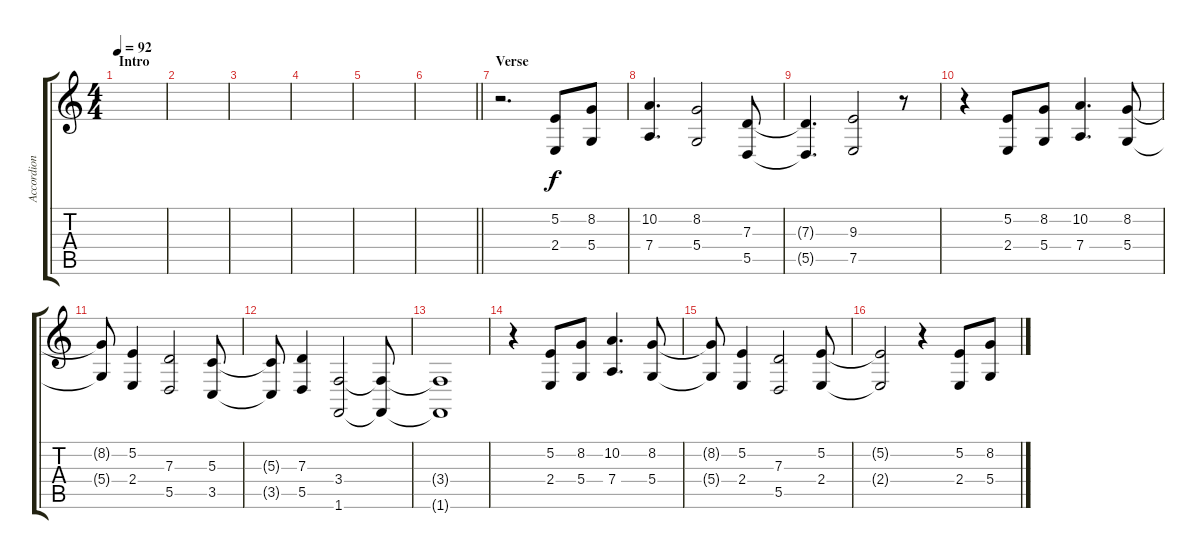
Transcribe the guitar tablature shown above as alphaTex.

\track ("Accordion" "Accordion") {instrument accordion}
\staff {score tabs}
\tuning (E4 B3 G3 D3 A2 E2) {hide}
\ts (4 4)
\section ("" "Intro")
\tempo 92
\clef g2
\ks c
|
|
|
|
|
\barLineRight lightlight
|
\section ("" "Verse")
r.2{d} (5.2 2.4).8 (8.2 5.4).8 |
(10.2 7.4).4{d} (8.2 5.4).2 (7.3 5.5).8 |
(7.3{t} 5.5{t}).4{d} (9.3 7.5).2 r.8 |
r.4 (5.2 2.4).8 (8.2 5.4).8 (10.2 7.4).4{d} (8.2 5.4).8 |
(8.2{t} 5.4{t}).8 (5.2 2.4).4 (7.3 5.5).2 (5.3 3.5).8 |
(5.3{t} 3.5{t}).8 (7.3 5.5).4 (3.4 1.6).2 (3.4{t} 1.6{t}).8 |
(3.4{t} 1.6{t}).1 |
r.4 (5.2 2.4).8 (8.2 5.4).8 (10.2 7.4).4{d} (8.2 5.4).8 |
(8.2{t} 5.4{t}).8 (5.2 2.4).4 (7.3 5.5).2 (5.2 2.4).8 |
(5.2{t} 2.4{t}).2 r.4 (5.2 2.4).8 (8.2 5.4).8
